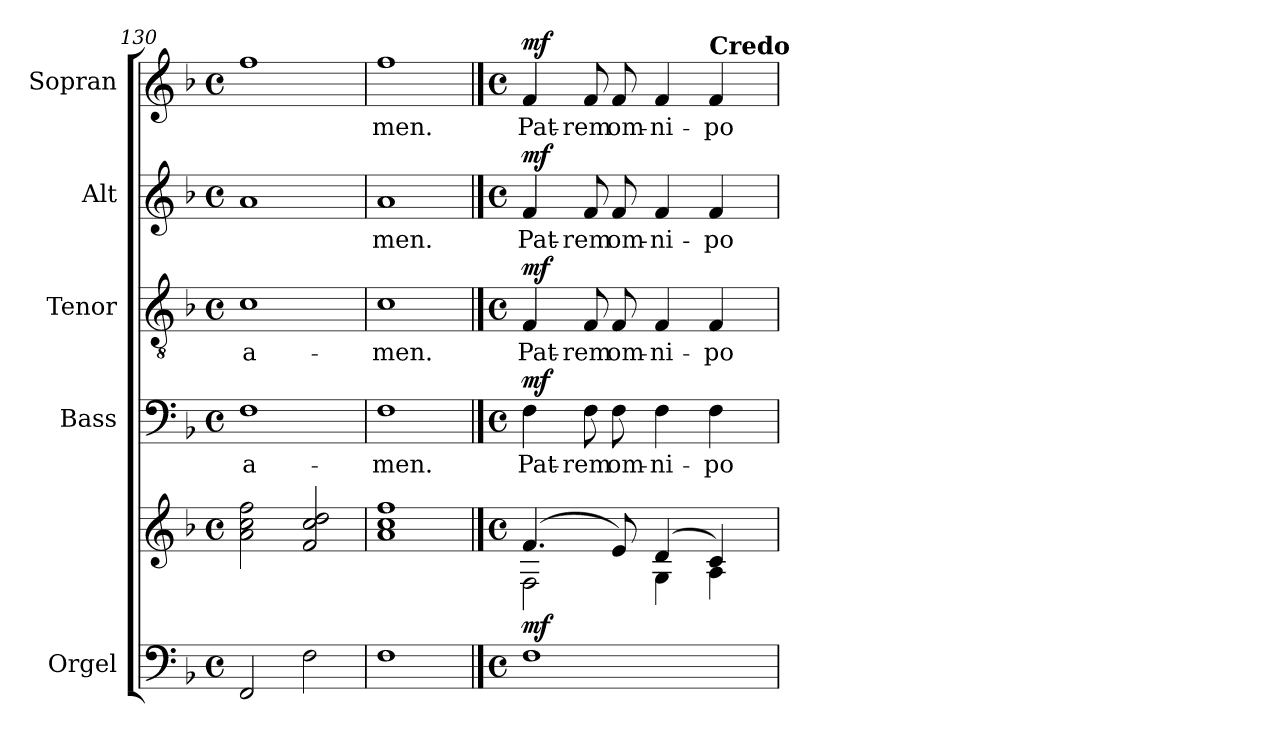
**kern	**kern	**dynam	**kern	**text	**dynam	**kern	**text	**dynam	**kern	**text	**dynam	**kern	**text	**dynam
*part5	*part5	*part5	*part4	*part4	*part4	*part3	*part3	*part3	*part2	*part2	*part2	*part1	*part1	*part1
*staff6	*staff5	*staff5/6	*staff4	*staff4	*staff4	*staff3	*staff3	*staff3	*staff2	*staff2	*staff2	*staff1	*staff1	*staff1
*I"Orgel	*	*	*I"Bass	*	*	*I"Tenor	*	*	*I"Alt	*	*	*I"Sopran	*	*
*I'Org.	*	*	*I'B.	*	*	*I'T.	*	*	*I'A.	*	*	*I'S.	*	*
*clefF4	*clefG2	*	*clefF4	*	*	*clefGv2	*	*	*clefG2	*	*	*clefG2	*	*
*k[b-]	*k[b-]	*	*k[b-]	*	*	*k[b-]	*	*	*k[b-]	*	*	*k[b-]	*	*
*F:	*F:	*	*F:	*	*	*F:	*	*	*F:	*	*	*F:	*	*
*M4/4	*M4/4	*	*M4/4	*	*	*M4/4	*	*	*M4/4	*	*	*M4/4	*	*
*met(c)	*met(c)	*	*met(c)	*	*	*met(c)	*	*	*met(c)	*	*	*met(c)	*	*
=130	=130	=130	=130	=130	=130	=130	=130	=130	=130	=130	=130	=130	=130	=130
!	!	!	!	!LO:LY:b	!	!	!LO:LY:b	!	!	!	!	!	!	!
2FF/	2a\ 2cc\ 2ff\	.	1F	a-	.	1c	a-	.	1a	.	.	1ff	.	.
2F\	2f/ 2cc/ 2dd/	.	.	.	.	.	.	.	.	.	.	.	.	.
=131	=131	=131	=131	=131	=131	=131	=131	=131	=131	=131	=131	=131	=131	=131
!	!	!	!	!LO:LY:b	!	!	!LO:LY:b	!	!	!LO:LY:b	!	!	!LO:LY:b	!
1F	1a 1cc 1ff	.	1F	-men.	.	1c	-men.	.	1a	-men.	.	1ff	-men.	.
!!LO:PB:g=z
==132	==132	==132	==132	==132	==132	==132	==132	==132	==132	==132	==132	==132	==132	==132
*M4/4	*M4/4	*	*M4/4	*	*	*M4/4	*	*	*M4/4	*	*	*M4/4	*	*
*met(c)	*met(c)	*	*met(c)	*	*	*met(c)	*	*	*met(c)	*	*	*met(c)	*	*
*	*^	*	*	*	*	*	*	*	*	*	*	*	*	*
!	!	!	!	!	!	!	!	!	!	!	!	!	!LO:TX:a:Bi:t=Andante	!	!
!	!	!	!LO:DY:b	!	!LO:LY:b	!LO:DY:a	!	!LO:LY:b	!LO:DY:a	!	!LO:LY:b	!LO:DY:a	!	!LO:LY:b	!LO:DY:a
*	*	*	*	*	*	*	*	*	*	*	*	*	*^	*	*
1F	(4.f/	2F\	mf	4F\	Pat-	mf	4F/	Pat-	mf	4f/	Pat-	mf	4f/	8ryy	Pat-	mf
.	.	.	.	.	.	.	.	.	.	.	.	.	.	32ryy	.	.
*	*	*	*	*	*	*	*	*	*	*	*	*	*MM100	*	*	*
.	.	.	.	.	.	.	.	.	.	.	.	.	.	2ryy	.	.
!	!	!	!	!	!LO:LY:b	!	!	!LO:LY:b	!	!	!LO:LY:b	!	!	!	!LO:LY:b	!
.	.	.	.	8F\	-rem	.	8F/	-rem	.	8f/	-rem	.	8f/	.	-rem	.
!	!	!	!	!	!LO:LY:b	!	!	!LO:LY:b	!	!	!LO:LY:b	!	!	!	!LO:LY:b	!
.	8e/)	.	.	8F\	om-	.	8F/	om-	.	8f/	om-	.	8f/	.	om-	.
!	!	!	!	!	!LO:LY:b	!	!	!LO:LY:b	!	!	!LO:LY:b	!	!	!	!LO:LY:b	!
.	(4d/	4G\	.	4F\	-ni-	.	4F/	-ni-	.	4f/	-ni-	.	4f/	.	-ni-	.
.	.	.	.	.	.	.	.	.	.	.	.	.	.	4ryy	.	.
!	!	!	!	!	!	!	!	!	!	!	!	!	!LO:TX:a:B:t=Credo	!	!	!
!	!	!	!	!	!LO:LY:b	!	!	!LO:LY:b	!	!	!LO:LY:b	!	!	!	!LO:LY:b	!
.	4c/)	4A\	.	4F\	-po-	.	4F/	-po-	.	4f/	-po-	.	4f/	.	-po-	.
.	.	.	.	.	.	.	.	.	.	.	.	.	.	16.ryy	.	.
*	*v	*v	*	*	*	*	*	*	*	*	*	*	*v	*v	*	*
=	=	=	=	=	=	=	=	=	=	=	=	=	=	=
*-	*-	*-	*-	*-	*-	*-	*-	*-	*-	*-	*-	*-	*-	*-
